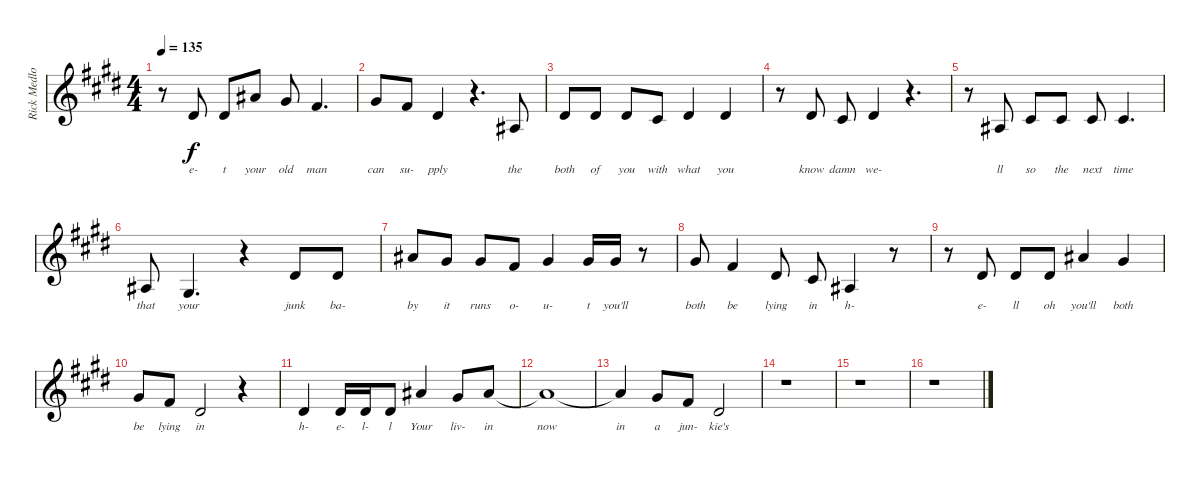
\track ("Rick Medlocke Vocals" "Rick Medlo") {instrument violin}
\staff {score}
\tuning (Eb4 Bb3 Gb3 Db3 Ab2 Eb2) {hide}
\ts (4 4)
\tempo 135
\clef g2
\ks e
r.8{dy f} 5.2.8{lyrics (0 "e-") lyrics (1 "") lyrics (2 "") lyrics (3 "") lyrics (4 "")} 5.2.8{lyrics (0 "t") lyrics (1 "") lyrics (2 "") lyrics (3 "") lyrics (4 "")} 7.1.8{lyrics (0 "your") lyrics (1 "") lyrics (2 "") lyrics (3 "") lyrics (4 "")} 5.1.8{lyrics (0 "old") lyrics (1 "") lyrics (2 "") lyrics (3 "") lyrics (4 "")} 8.2.4{d lyrics (0 "man") lyrics (1 "") lyrics (2 "") lyrics (3 "") lyrics (4 "")} |
5.1.8{lyrics (0 "can") lyrics (1 "") lyrics (2 "") lyrics (3 "") lyrics (4 "")} 8.2.8{lyrics (0 "su-") lyrics (1 "") lyrics (2 "") lyrics (3 "") lyrics (4 "")} 5.2.4{lyrics (0 "pply") lyrics (1 "") lyrics (2 "") lyrics (3 "") lyrics (4 "")} r.4{d} 4.3.8{lyrics (0 "the") lyrics (1 "") lyrics (2 "") lyrics (3 "") lyrics (4 "")} |
5.2.8{lyrics (0 "both") lyrics (1 "") lyrics (2 "") lyrics (3 "") lyrics (4 "")} 5.2.8{lyrics (0 "of") lyrics (1 "") lyrics (2 "") lyrics (3 "") lyrics (4 "")} 5.2.8{lyrics (0 "you") lyrics (1 "") lyrics (2 "") lyrics (3 "") lyrics (4 "")} 7.3.8{lyrics (0 "with") lyrics (1 "") lyrics (2 "") lyrics (3 "") lyrics (4 "")} 5.2.4{lyrics (0 "what") lyrics (1 "") lyrics (2 "") lyrics (3 "") lyrics (4 "")} 5.2.4{lyrics (0 "you") lyrics (1 "") lyrics (2 "") lyrics (3 "") lyrics (4 "")} |
r.8 5.2.8{lyrics (0 "know") lyrics (1 "") lyrics (2 "") lyrics (3 "") lyrics (4 "")} 7.3.8{lyrics (0 "damn") lyrics (1 "") lyrics (2 "") lyrics (3 "") lyrics (4 "")} 5.2.4{lyrics (0 "we-") lyrics (1 "") lyrics (2 "") lyrics (3 "") lyrics (4 "")} r.4{d} |
r.8 4.3.8{lyrics (0 "ll") lyrics (1 "") lyrics (2 "") lyrics (3 "") lyrics (4 "")} 7.3.8{lyrics (0 "so") lyrics (1 "") lyrics (2 "") lyrics (3 "") lyrics (4 "")} 7.3.8{lyrics (0 "the") lyrics (1 "") lyrics (2 "") lyrics (3 "") lyrics (4 "")} 7.3.8{lyrics (0 "next") lyrics (1 "") lyrics (2 "") lyrics (3 "") lyrics (4 "")} 7.3.4{d lyrics (0 "time") lyrics (1 "") lyrics (2 "") lyrics (3 "") lyrics (4 "")} |
4.3.8{lyrics (0 "that") lyrics (1 "") lyrics (2 "") lyrics (3 "") lyrics (4 "")} 7.4.4{d lyrics (0 "your") lyrics (1 "") lyrics (2 "") lyrics (3 "") lyrics (4 "")} r.4 5.2.8{lyrics (0 "junk") lyrics (1 "") lyrics (2 "") lyrics (3 "") lyrics (4 "")} 5.2.8{lyrics (0 "ba-") lyrics (1 "") lyrics (2 "") lyrics (3 "") lyrics (4 "")} |
7.1.8{lyrics (0 "by") lyrics (1 "") lyrics (2 "") lyrics (3 "") lyrics (4 "")} 5.1.8{lyrics (0 "it") lyrics (1 "") lyrics (2 "") lyrics (3 "") lyrics (4 "")} 5.1.8{lyrics (0 "runs") lyrics (1 "") lyrics (2 "") lyrics (3 "") lyrics (4 "")} 8.2.8{lyrics (0 "o-") lyrics (1 "") lyrics (2 "") lyrics (3 "") lyrics (4 "")} 5.1.4{lyrics (0 "u-") lyrics (1 "") lyrics (2 "") lyrics (3 "") lyrics (4 "")} 5.1.16{lyrics (0 "t") lyrics (1 "") lyrics (2 "") lyrics (3 "") lyrics (4 "")} 5.1.16{lyrics (0 "you'll") lyrics (1 "") lyrics (2 "") lyrics (3 "") lyrics (4 "")} r.8 |
5.1.8{lyrics (0 "both") lyrics (1 "") lyrics (2 "") lyrics (3 "") lyrics (4 "")} 8.2.4{lyrics (0 "be") lyrics (1 "") lyrics (2 "") lyrics (3 "") lyrics (4 "")} 5.2.8{lyrics (0 "lying") lyrics (1 "") lyrics (2 "") lyrics (3 "") lyrics (4 "")} 7.3.8{lyrics (0 "in") lyrics (1 "") lyrics (2 "") lyrics (3 "") lyrics (4 "")} 4.3.4{lyrics (0 "h-") lyrics (1 "") lyrics (2 "") lyrics (3 "") lyrics (4 "")} r.8 |
r.8 5.2.8{lyrics (0 "e-") lyrics (1 "") lyrics (2 "") lyrics (3 "") lyrics (4 "")} 5.2.8{lyrics (0 "ll") lyrics (1 "") lyrics (2 "") lyrics (3 "") lyrics (4 "")} 5.2.8{lyrics (0 "oh") lyrics (1 "") lyrics (2 "") lyrics (3 "") lyrics (4 "")} 7.1.4{lyrics (0 "you'll") lyrics (1 "") lyrics (2 "") lyrics (3 "") lyrics (4 "")} 5.1.4{lyrics (0 "both") lyrics (1 "") lyrics (2 "") lyrics (3 "") lyrics (4 "")} |
5.1.8{lyrics (0 "be") lyrics (1 "") lyrics (2 "") lyrics (3 "") lyrics (4 "")} 8.2.8{lyrics (0 "lying") lyrics (1 "") lyrics (2 "") lyrics (3 "") lyrics (4 "")} 5.2.2{lyrics (0 "in") lyrics (1 "") lyrics (2 "") lyrics (3 "") lyrics (4 "")} r.4 |
5.2.4{lyrics (0 "h-") lyrics (1 "") lyrics (2 "") lyrics (3 "") lyrics (4 "")} 5.2.16{lyrics (0 "e-") lyrics (1 "") lyrics (2 "") lyrics (3 "") lyrics (4 "")} 5.2.16{lyrics (0 "l-") lyrics (1 "") lyrics (2 "") lyrics (3 "") lyrics (4 "")} 5.2.8{lyrics (0 "l") lyrics (1 "") lyrics (2 "") lyrics (3 "") lyrics (4 "")} 7.1.4{lyrics (0 "Your") lyrics (1 "") lyrics (2 "") lyrics (3 "") lyrics (4 "")} 5.1.8{lyrics (0 "liv-") lyrics (1 "") lyrics (2 "") lyrics (3 "") lyrics (4 "")} 7.1.8{lyrics (0 "in") lyrics (1 "") lyrics (2 "") lyrics (3 "") lyrics (4 "")} |
7.1{t}.1{lyrics (0 "now") lyrics (1 "") lyrics (2 "") lyrics (3 "") lyrics (4 "")} |
7.1{t}.4{lyrics (0 "in") lyrics (1 "") lyrics (2 "") lyrics (3 "") lyrics (4 "")} 5.1.8{lyrics (0 "a") lyrics (1 "") lyrics (2 "") lyrics (3 "") lyrics (4 "")} 8.2.8{lyrics (0 "jun-") lyrics (1 "") lyrics (2 "") lyrics (3 "") lyrics (4 "")} 5.2.2{lyrics (0 "kie's") lyrics (1 "") lyrics (2 "") lyrics (3 "") lyrics (4 "")} |
r.1 |
r.1 |
r.1
